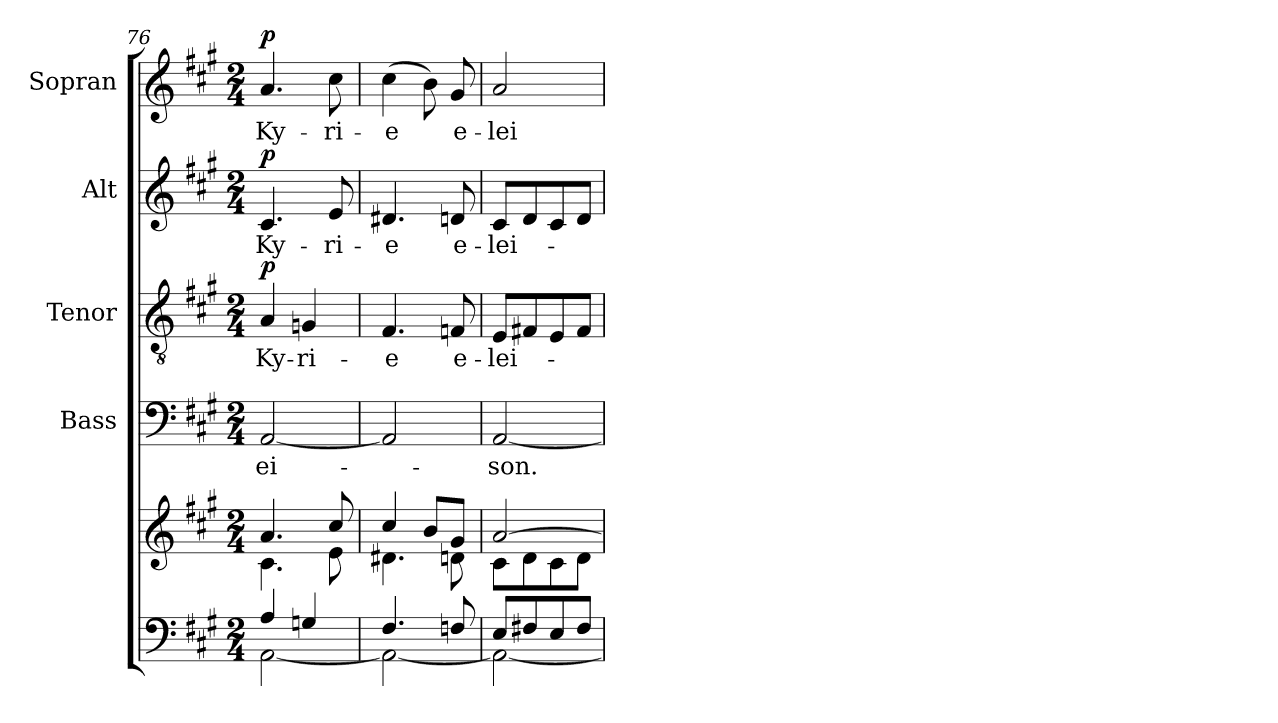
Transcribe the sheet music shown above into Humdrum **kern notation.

**kern	**kern	**kern	**text	**kern	**text	**dynam	**kern	**text	**dynam	**kern	**text	**dynam
*part5	*part5	*part4	*part4	*part3	*part3	*part3	*part2	*part2	*part2	*part1	*part1	*part1
*staff6	*staff5	*staff4	*staff4	*staff3	*staff3	*staff3	*staff2	*staff2	*staff2	*staff1	*staff1	*staff1
*	*	*I"Bass	*	*I"Tenor	*	*	*I"Alt	*	*	*I"Sopran	*	*
*	*	*I'B.	*	*I'T.	*	*	*I'A.	*	*	*I'S.	*	*
*clefF4	*clefG2	*clefF4	*	*clefGv2	*	*	*clefG2	*	*	*clefG2	*	*
*k[f#c#g#]	*k[f#c#g#]	*k[f#c#g#]	*	*k[f#c#g#]	*	*	*k[f#c#g#]	*	*	*k[f#c#g#]	*	*
*A:	*A:	*A:	*	*A:	*	*	*A:	*	*	*A:	*	*
*M2/4	*M2/4	*M2/4	*	*M2/4	*	*	*M2/4	*	*	*M2/4	*	*
=76	=76	=76	=76	=76	=76	=76	=76	=76	=76	=76	=76	=76
*^	*^	*	*	*	*	*	*	*	*	*	*	*
!	!	!	!	!	!LO:LY:b	!	!LO:LY:b	!LO:DY:a	!	!LO:LY:b	!LO:DY:a	!	!LO:LY:b	!LO:DY:a
4A/	[<2AA\	4.a/	4.c#\	[2AA/	-ei-	4A/	Ky-	p	4.c#/	Ky-	p	4.a/	Ky-	p
!	!	!	!	!	!	!	!LO:LY:b	!	!	!	!	!	!	!
4Gn/	.	.	.	.	.	4Gn/	-ri-	.	.	.	.	.	.	.
!	!	!	!	!	!	!	!	!	!	!LO:LY:b	!	!	!LO:LY:b	!
.	.	8cc#/	8e\	.	.	.	.	.	8e/	-ri-	.	8cc#\	-ri-	.
=77	=77	=77	=77	=77	=77	=77	=77	=77	=77	=77	=77	=77	=77	=77
!	!	!	!	!	!	!	!LO:LY:b	!	!	!LO:LY:b	!	!	!LO:LY:b	!
4.F#/	2AA\_	4cc#/	4.d#X\	2AA/]	.	4.F#/	-e	.	4.d#X/	-e	.	(>4cc#\	-e	.
.	.	8b/L	.	.	.	.	.	.	.	.	.	8b\)	.	.
!	!	!	!	!	!	!	!LO:LY:b	!	!	!LO:LY:b	!	!	!LO:LY:b	!
8Fn/	.	8g#/J	8dn\	.	.	8Fn/	e-	.	8dn/	e-	.	8g#/	e-	.
=78	=78	=78	=78	=78	=78	=78	=78	=78	=78	=78	=78	=78	=78	=78
!	!	!	!	!	!LO:LY:b	!	!LO:LY:b	!	!	!LO:LY:b	!	!	!LO:LY:b	!
8E/L	2AA\_	[>2a/	8c#\L	[2AA/	-son.	8E/L	-lei-	.	8c#/L	-lei-	.	2a/	-lei-	.
8F#X/	.	.	8d\	.	.	8F#X/	.	.	8d/	.	.	.	.	.
8E/	.	.	8c#\	.	.	8E/	.	.	8c#/	.	.	.	.	.
8F#/J	.	.	8d\J	.	.	8F#/J	.	.	8d/J	.	.	.	.	.
*v	*v	*	*	*	*	*	*	*	*	*	*	*	*	*
*	*v	*v	*	*	*	*	*	*	*	*	*	*	*
=	=	=	=	=	=	=	=	=	=	=	=	=
*-	*-	*-	*-	*-	*-	*-	*-	*-	*-	*-	*-	*-
